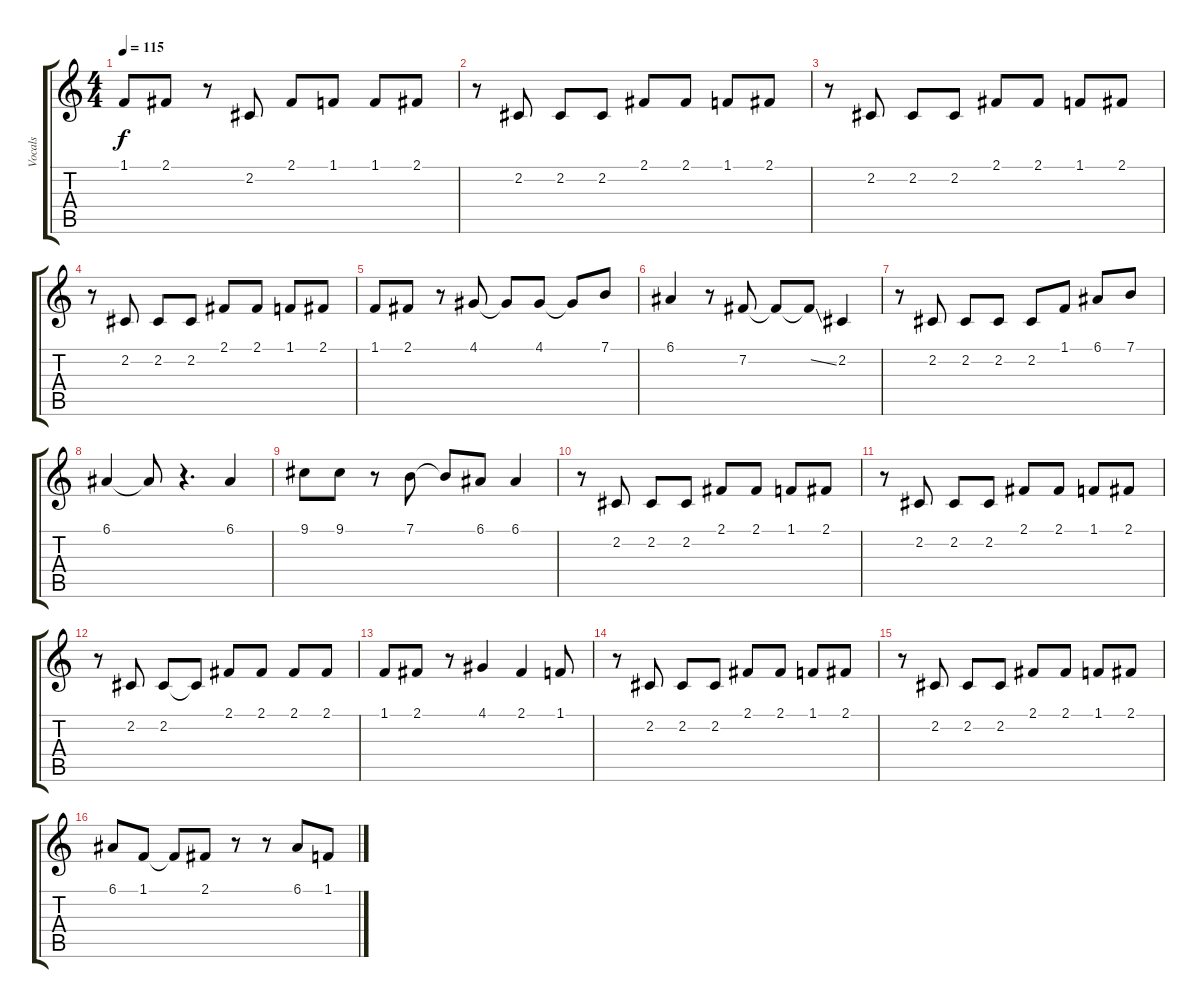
\track ("Vocals" "Vocals") {instrument tenorsax}
\staff {score tabs}
\tuning (E4 B3 G3 D3 A2 E2) {hide}
\ts (4 4)
\tempo 115
\clef g2
\ks c
1.1{t}.8{dy f} 2.1.8 r.8 2.2.8 2.1.8 1.1.8 1.1.8 2.1.8 |
r.8 2.2.8 2.2.8 2.2.8 2.1.8 2.1.8 1.1.8 2.1.8 |
r.8 2.2.8 2.2.8 2.2.8 2.1.8 2.1.8 1.1.8 2.1.8 |
r.8 2.2.8 2.2.8 2.2.8 2.1.8 2.1.8 1.1.8 2.1.8 |
1.1.8 2.1.8 r.8 4.1.8 4.1{t}.8 4.1.8 4.1{t}.8 7.1.8 |
6.1.4 r.8 7.2.8 7.2{t}.8 7.2{ss t}.8 2.2.4 |
r.8 2.2.8 2.2.8 2.2.8 2.2.8 1.1.8 6.1.8 7.1.8 |
6.1.4 6.1{t}.8 r.4{d} 6.1.4 |
9.1.8 9.1.8 r.8 7.1.8 7.1{t}.8 6.1.8 6.1.4 |
r.8 2.2.8 2.2.8 2.2.8 2.1.8 2.1.8 1.1.8 2.1.8 |
r.8 2.2.8 2.2.8 2.2.8 2.1.8 2.1.8 1.1.8 2.1.8 |
r.8 2.2.8 2.2.8 2.2{t}.8 2.1.8 2.1.8 2.1.8 2.1.8 |
1.1.8 2.1.8 r.8 4.1.4 2.1.4 1.1.8 |
r.8 2.2.8 2.2.8 2.2.8 2.1.8 2.1.8 1.1.8 2.1.8 |
r.8 2.2.8 2.2.8 2.2.8 2.1.8 2.1.8 1.1.8 2.1.8 |
6.1.8 1.1.8 1.1{t}.8 2.1.8 r.8 r.8 6.1.8 1.1.8
